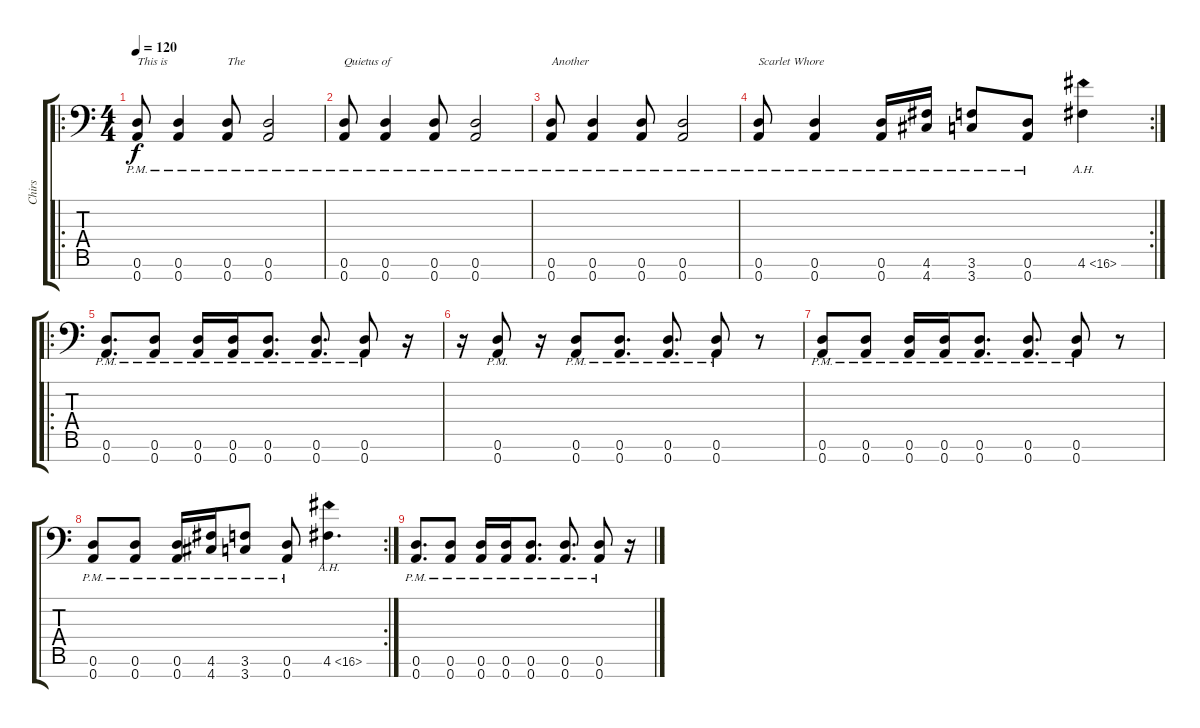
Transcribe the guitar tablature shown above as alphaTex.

\track ("Chirs" "Chirs") {instrument distortionguitar}
\staff {score tabs}
\tuning (D4 A3 F3 C3 G2 D2 A1) {hide}
\ro
\ts (4 4)
\tempo 120
\clef f4
\ks c
(0.6{pm} 0.7{pm}).8{txt "This is" dy f} (0.6{pm} 0.7{pm}).4 (0.6{pm} 0.7{pm}).8{txt "The"} (0.6{pm} 0.7{pm}).2 |
(0.6{pm} 0.7{pm}).8{txt "Quietus of"} (0.6{pm} 0.7{pm}).4 (0.6{pm} 0.7{pm}).8 (0.6{pm} 0.7{pm}).2 |
(0.6{pm} 0.7{pm}).8{txt "Another"} (0.6{pm} 0.7{pm}).4 (0.6{pm} 0.7{pm}).8 (0.6{pm} 0.7{pm}).2 |
\rc 2
(0.6{pm} 0.7{pm}).8{txt "Scarlet Whore"} (0.6{pm} 0.7{pm}).4 (0.6{pm} 0.7{pm}).16 (4.6{pm} 4.7{pm}).16 (3.6{pm} 3.7{pm}).8 (0.6{pm} 0.7{pm}).8 4.6{ah 12}.4 |
\ro
(0.6{pm} 0.7{pm}).8{d} (0.6{pm} 0.7{pm}).8 (0.6{pm} 0.7{pm}).16 (0.6{pm} 0.7{pm}).16 (0.6{pm} 0.7{pm}).8{d} (0.6{pm} 0.7{pm}).8{d} (0.6{pm} 0.7{pm}).8 r.16 |
r.16 (0.6{pm} 0.7{pm}).8 r.16 (0.6{pm} 0.7{pm}).8 (0.6{pm} 0.7{pm}).8{d} (0.6{pm} 0.7{pm}).8{d} (0.6{pm} 0.7{pm}).8 r.8 |
(0.6{pm} 0.7{pm}).8 (0.6{pm} 0.7{pm}).8 (0.6{pm} 0.7{pm}).16 (0.6{pm} 0.7{pm}).16 (0.6{pm} 0.7{pm}).8{d} (0.6{pm} 0.7{pm}).8{d} (0.6{pm} 0.7{pm}).8 r.8 |
\rc 2
(0.6{pm} 0.7{pm}).8 (0.6{pm} 0.7{pm}).8 (0.6{pm} 0.7{pm}).16 (4.6{pm} 4.7{pm}).16 (3.6{pm} 3.7{pm}).8 (0.6{pm} 0.7{pm}).8 4.6{ah 12}.4{d} |
(0.6{pm} 0.7{pm}).8{d} (0.6{pm} 0.7{pm}).8 (0.6{pm} 0.7{pm}).16 (0.6{pm} 0.7{pm}).16 (0.6{pm} 0.7{pm}).8{d} (0.6{pm} 0.7{pm}).8{d} (0.6{pm} 0.7{pm}).8 r.16
